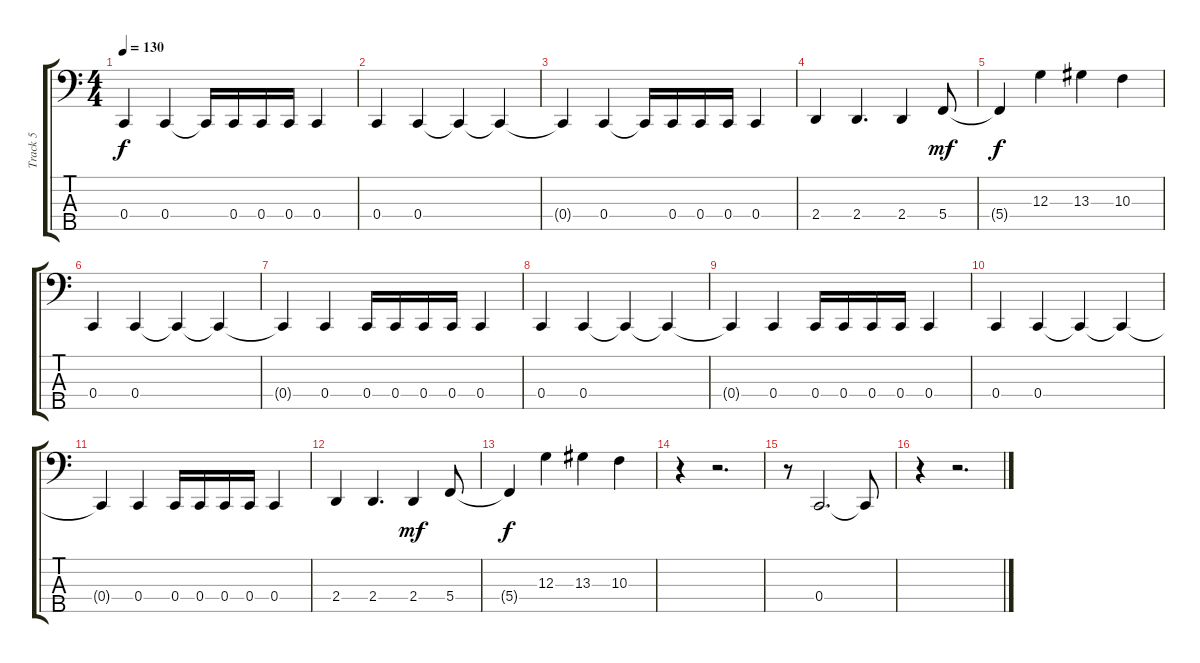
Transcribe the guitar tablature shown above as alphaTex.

\track ("Track 5" "Track 5") {instrument electricbasspick}
\staff {score tabs}
\tuning (F2 C2 G1 C1 A0) {hide}
\ts (4 4)
\tempo 130
\clef f4
\ks c
0.4{t}.4{dy f} 0.4.4 0.4{t}.16 0.4.16 0.4.16 0.4.16 0.4.4 |
0.4.4 0.4.4 0.4{t}.4 0.4{t}.4 |
0.4{t}.4 0.4.4 0.4{t}.16 0.4.16 0.4.16 0.4.16 0.4.4 |
2.4.4 2.4.4{d} 2.4.4 5.4.8{dy mf} |
5.4{t}.4{dy f} 12.3.4 13.3.4 10.3.4 |
0.4.4 0.4.4 0.4{t}.4 0.4{t}.4 |
0.4{t}.4 0.4.4 0.4.16 0.4.16 0.4.16 0.4.16 0.4.4 |
0.4.4 0.4.4 0.4{t}.4 0.4{t}.4 |
0.4{t}.4 0.4.4 0.4.16 0.4.16 0.4.16 0.4.16 0.4.4 |
0.4.4 0.4.4 0.4{t}.4 0.4{t}.4 |
0.4{t}.4 0.4.4 0.4.16 0.4.16 0.4.16 0.4.16 0.4.4 |
2.4.4 2.4.4{d} 2.4.4{dy mf} 5.4.8 |
5.4{t}.4{dy f} 12.3.4 13.3.4 10.3.4 |
r.4 r.2{d} |
r.8 0.4.2{d} 0.4{t}.8 |
r.4 r.2{d}
